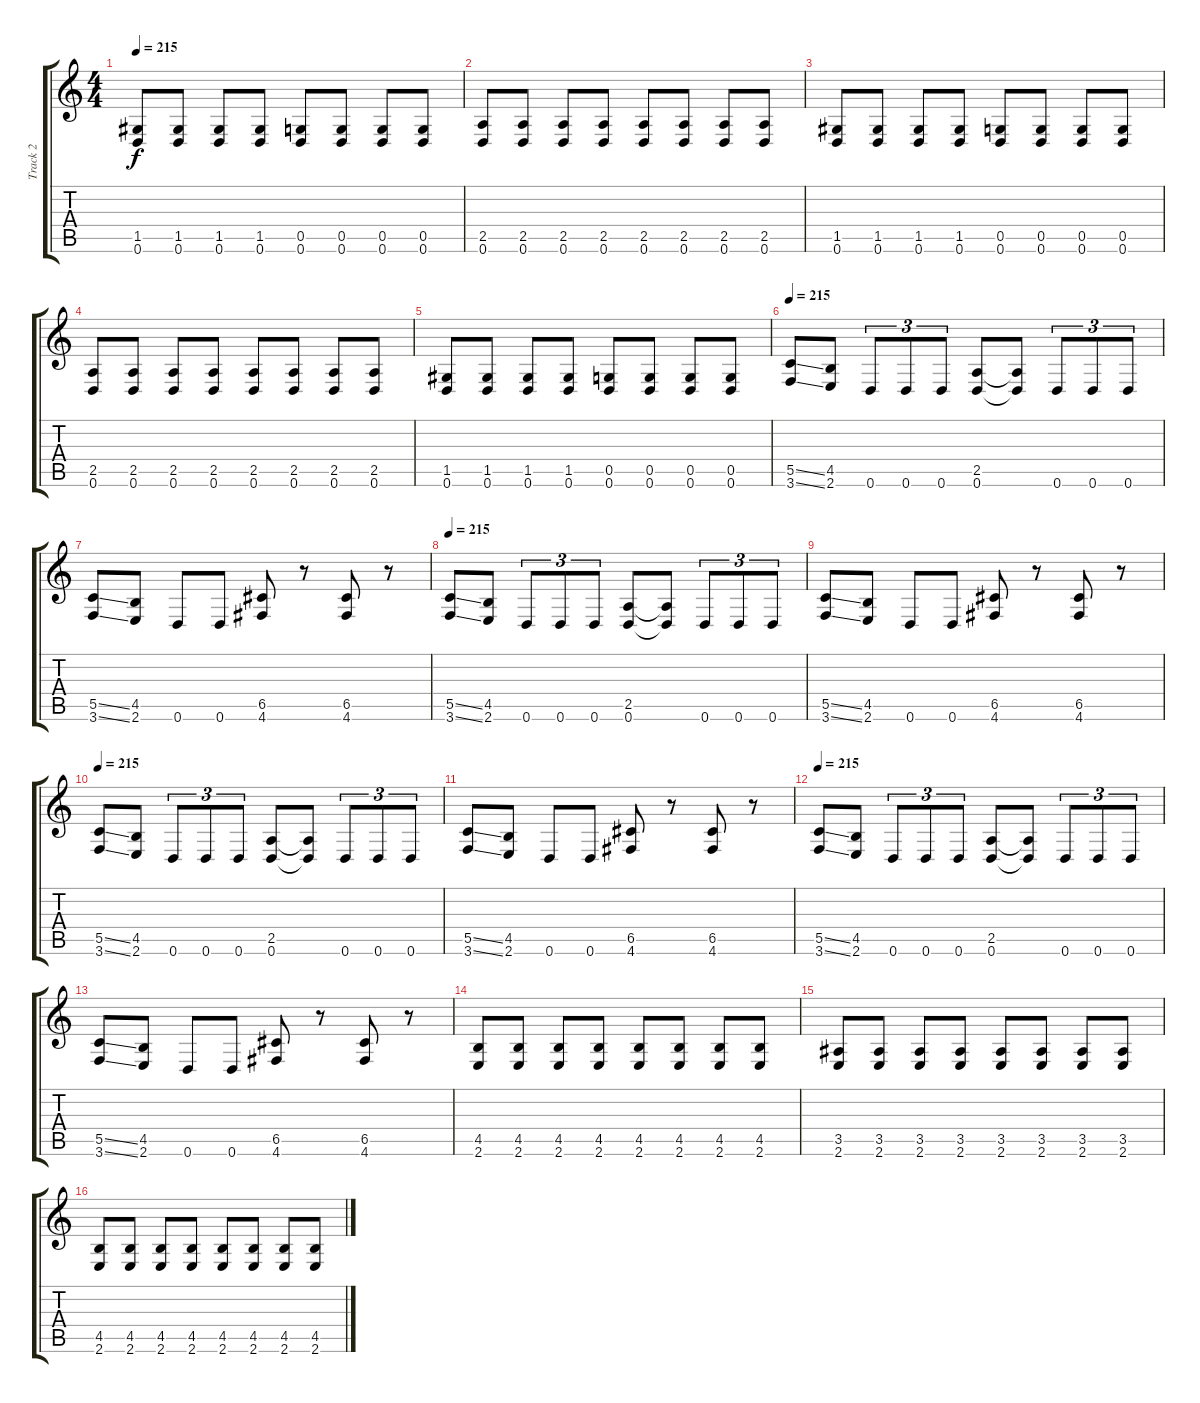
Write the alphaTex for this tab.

\track ("Track 2" "Track 2") {instrument distortionguitar}
\staff {score tabs}
\tuning (D4 A3 F3 C3 G2 D2) {hide}
\ts (4 4)
\tempo 215
\clef g2
\ks c
(1.5 0.6).8{dy f} (1.5 0.6).8 (1.5 0.6).8 (1.5 0.6).8 (0.5 0.6).8 (0.5 0.6).8 (0.5 0.6).8 (0.5 0.6).8 |
(2.5 0.6).8 (2.5 0.6).8 (2.5 0.6).8 (2.5 0.6).8 (2.5 0.6).8 (2.5 0.6).8 (2.5 0.6).8 (2.5 0.6).8 |
(1.5 0.6).8 (1.5 0.6).8 (1.5 0.6).8 (1.5 0.6).8 (0.5 0.6).8 (0.5 0.6).8 (0.5 0.6).8 (0.5 0.6).8 |
(2.5 0.6).8 (2.5 0.6).8 (2.5 0.6).8 (2.5 0.6).8 (2.5 0.6).8 (2.5 0.6).8 (2.5 0.6).8 (2.5 0.6).8 |
(1.5 0.6).8 (1.5 0.6).8 (1.5 0.6).8 (1.5 0.6).8 (0.5 0.6).8 (0.5 0.6).8 (0.5 0.6).8 (0.5 0.6).8 |
\tempo 215
(5.5{ss} 3.6{ss}).8 (4.5 2.6).8 0.6.8{tu (3 2)} 0.6.8{tu (3 2)} 0.6.8{tu (3 2)} (2.5 0.6).8 (2.5{t} 0.6{t}).8 0.6.8{tu (3 2)} 0.6.8{tu (3 2)} 0.6.8{tu (3 2)} |
(5.5{ss} 3.6{ss}).8 (4.5 2.6).8 0.6.8 0.6.8 (6.5 4.6).8 r.8 (6.5 4.6).8 r.8 |
\tempo 215
(5.5{ss} 3.6{ss}).8 (4.5 2.6).8 0.6.8{tu (3 2)} 0.6.8{tu (3 2)} 0.6.8{tu (3 2)} (2.5 0.6).8 (2.5{t} 0.6{t}).8 0.6.8{tu (3 2)} 0.6.8{tu (3 2)} 0.6.8{tu (3 2)} |
(5.5{ss} 3.6{ss}).8 (4.5 2.6).8 0.6.8 0.6.8 (6.5 4.6).8 r.8 (6.5 4.6).8 r.8 |
\tempo 215
(5.5{ss} 3.6{ss}).8 (4.5 2.6).8 0.6.8{tu (3 2)} 0.6.8{tu (3 2)} 0.6.8{tu (3 2)} (2.5 0.6).8 (2.5{t} 0.6{t}).8 0.6.8{tu (3 2)} 0.6.8{tu (3 2)} 0.6.8{tu (3 2)} |
(5.5{ss} 3.6{ss}).8 (4.5 2.6).8 0.6.8 0.6.8 (6.5 4.6).8 r.8 (6.5 4.6).8 r.8 |
\tempo 215
(5.5{ss} 3.6{ss}).8 (4.5 2.6).8 0.6.8{tu (3 2)} 0.6.8{tu (3 2)} 0.6.8{tu (3 2)} (2.5 0.6).8 (2.5{t} 0.6{t}).8 0.6.8{tu (3 2)} 0.6.8{tu (3 2)} 0.6.8{tu (3 2)} |
(5.5{ss} 3.6{ss}).8 (4.5 2.6).8 0.6.8 0.6.8 (6.5 4.6).8 r.8 (6.5 4.6).8 r.8 |
(4.5 2.6).8 (4.5 2.6).8 (4.5 2.6).8 (4.5 2.6).8 (4.5 2.6).8 (4.5 2.6).8 (4.5 2.6).8 (4.5 2.6).8 |
(3.5 2.6).8 (3.5 2.6).8 (3.5 2.6).8 (3.5 2.6).8 (3.5 2.6).8 (3.5 2.6).8 (3.5 2.6).8 (3.5 2.6).8 |
(4.5 2.6).8 (4.5 2.6).8 (4.5 2.6).8 (4.5 2.6).8 (4.5 2.6).8 (4.5 2.6).8 (4.5 2.6).8 (4.5 2.6).8
